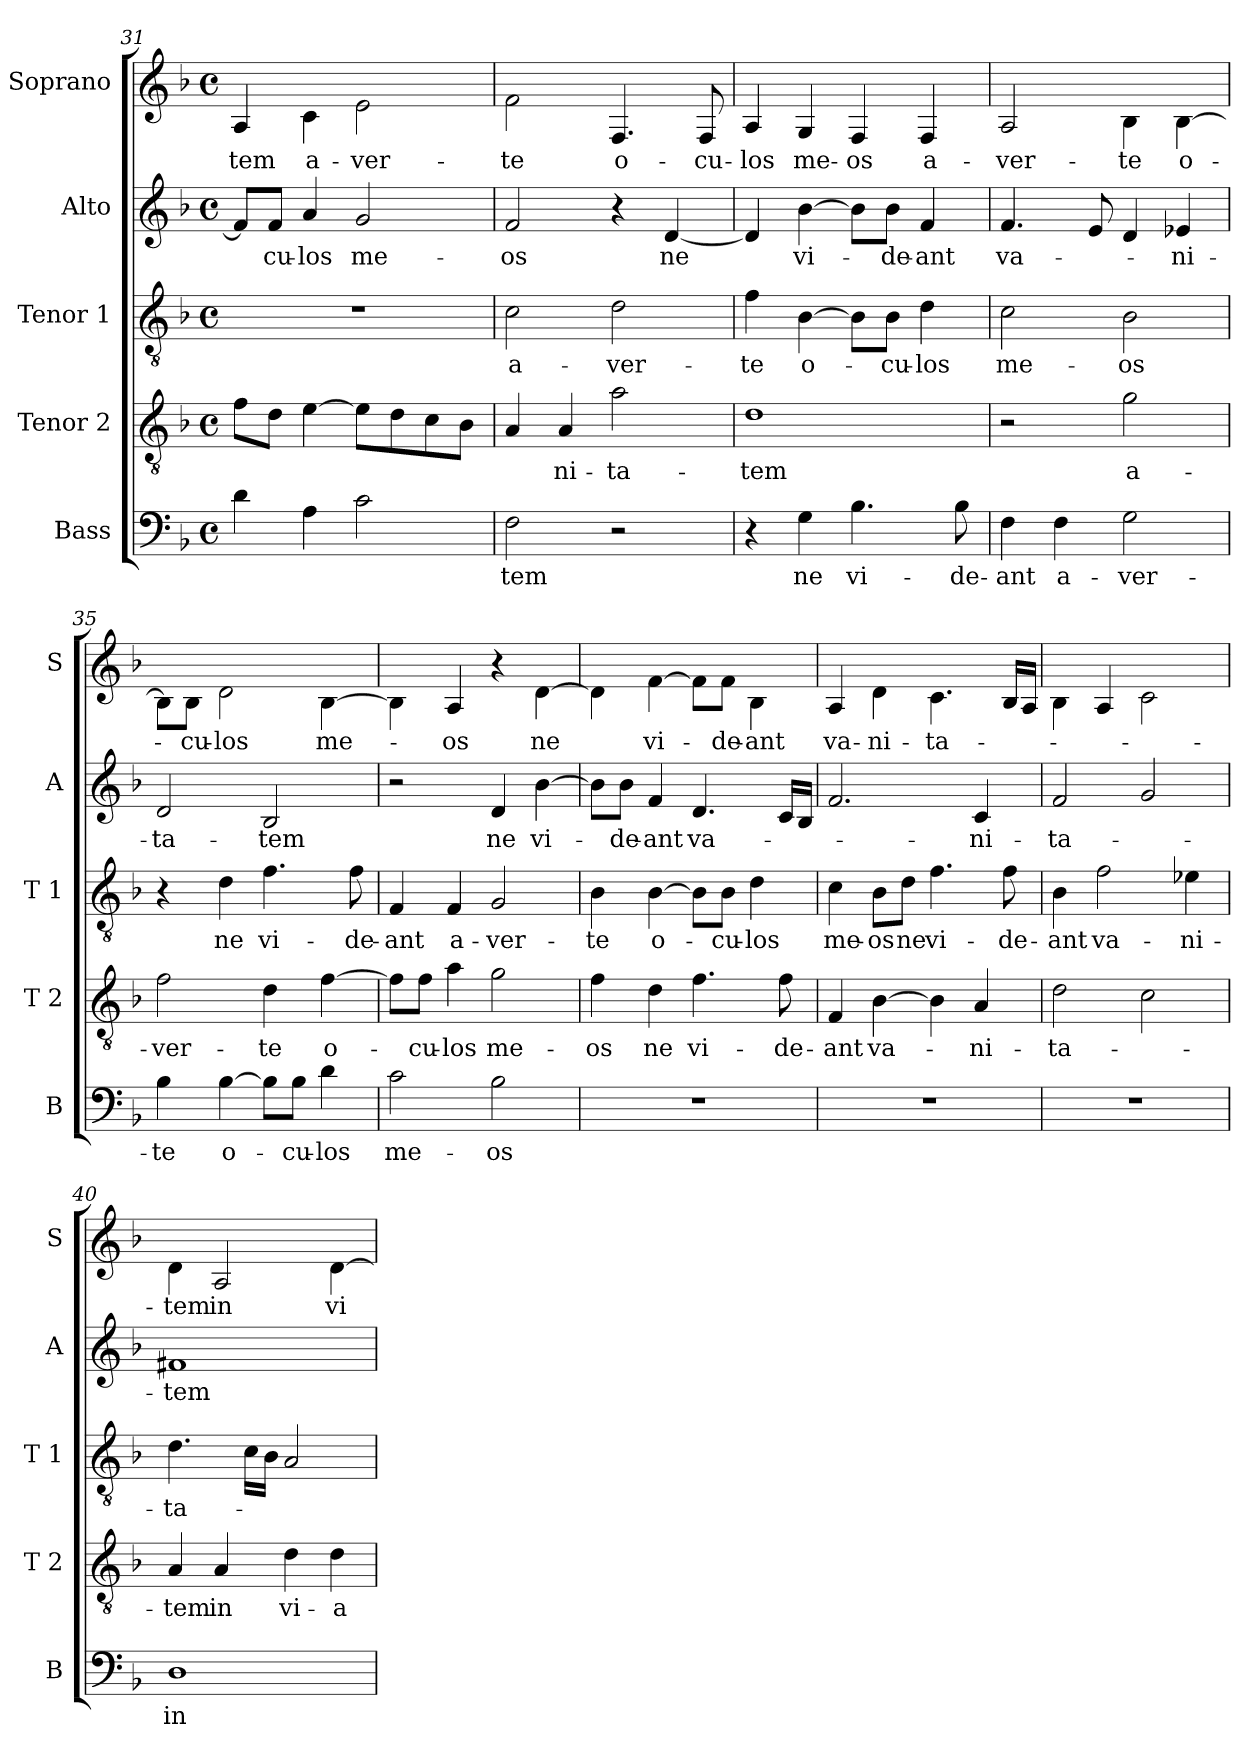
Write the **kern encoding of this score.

**kern	**text	**kern	**text	**kern	**text	**kern	**text	**kern	**text
*part5	*part5	*part4	*part4	*part3	*part3	*part2	*part2	*part1	*part1
*staff5	*staff5	*staff4	*staff4	*staff3	*staff3	*staff2	*staff2	*staff1	*staff1
*I"Bass	*	*I"Tenor 2	*	*I"Tenor 1	*	*I"Alto	*	*I"Soprano	*
*I'B	*	*I'T 2	*	*I'T 1	*	*I'A	*	*I'S	*
*clefF4	*	*clefGv2	*	*clefGv2	*	*clefG2	*	*clefG2	*
*	*	*	*	*	*	*	*	*ITrd-7c-12	*
*k[b-]	*	*k[b-]	*	*k[b-]	*	*k[b-]	*	*k[b-]	*
*d:	*	*d:	*	*d:	*	*d:	*	*d:	*
*M4/4	*	*M4/4	*	*M4/4	*	*M4/4	*	*M4/4	*
*met(c)	*	*met(c)	*	*met(c)	*	*met(c)	*	*met(c)	*
=31	=31	=31	=31	=31	=31	=31	=31	=31	=31
4d\	.	8f\L	.	1r	.	8f/L]	.	4a/	-tem
.	.	8d\J	.	.	.	8f/J	-cu-	.	.
4A\	.	[4e\	.	.	.	4a/	-los	4cc\	a-
2c\	.	8e\L]	.	.	.	2g/	me-	2ee\	-ver-
.	.	8d\	.	.	.	.	.	.	.
.	.	8c\	.	.	.	.	.	.	.
.	.	8B-\J	.	.	.	.	.	.	.
=32	=32	=32	=32	=32	=32	=32	=32	=32	=32
2F\	-tem	4A/	.	2c\	a-	2f/	-os	2ff\	-te
.	.	4A/	-ni-	.	.	.	.	.	.
2r	.	2a\	-ta-	2d\	-ver-	4r	.	4.f/	o-
.	.	.	.	.	.	[4d/	ne	.	.
.	.	.	.	.	.	.	.	8f/	-cu-
=33	=33	=33	=33	=33	=33	=33	=33	=33	=33
4r	.	1d	-tem	4f\	-te	4d/]	.	4a/	-los
4G\	ne	.	.	[4B-\	o-	[4b-\	vi-	4g/	me-
4.B-\	vi-	.	.	8B-\L]	.	8b-\L]	.	4f/	-os
.	.	.	.	8B-\J	-cu-	8b-\J	-de-	.	.
.	.	.	.	4d\	-los	4f/	-ant	4f/	a-
8B-\	-de-	.	.	.	.	.	.	.	.
!!LO:PB:g=z
=34	=34	=34	=34	=34	=34	=34	=34	=34	=34
4F\	-ant	2r	.	2c\	me-	4.f/	va-	2a/	-ver-
4F\	a-	.	.	.	.	.	.	.	.
.	.	.	.	.	.	8e/	.	.	.
2G\	-ver-	2g\	a-	2B-\	-os	4d/	.	4b-\	-te
.	.	.	.	.	.	4e-X/	-ni-	[4b-\	o-
=35	=35	=35	=35	=35	=35	=35	=35	=35	=35
4B-\	-te	2f\	-ver-	4r	.	2d/	-ta-	8b-\L]	.
.	.	.	.	.	.	.	.	8b-\J	-cu-
[4B-\	o-	.	.	4d\	ne	.	.	2dd\	-los
8B-\L]	.	4d\	-te	4.f\	vi-	2B-/	-tem	.	.
8B-\J	-cu-	.	.	.	.	.	.	.	.
4d\	-los	[4f\	o-	.	.	.	.	[4b-\	me-
.	.	.	.	8f\	-de-	.	.	.	.
=36	=36	=36	=36	=36	=36	=36	=36	=36	=36
2c\	me-	8f\L]	.	4F/	-ant	2r	.	4b-\]	.
.	.	8f\J	-cu-	.	.	.	.	.	.
.	.	4a\	-los	4F/	a-	.	.	4a/	-os
2B-\	-os	2g\	me-	2G/	-ver-	4d/	ne	4r	.
.	.	.	.	.	.	[4b-\	vi-	[4dd\	ne
=37	=37	=37	=37	=37	=37	=37	=37	=37	=37
1r	.	4f\	-os	4B-\	-te	8b-\L]	.	4dd\]	.
.	.	.	.	.	.	8b-\J	-de-	.	.
.	.	4d\	ne	[4B-\	o-	4f/	-ant	[4ff\	vi-
.	.	4.f\	vi-	8B-\L]	.	4.d/	va-	8ff\L]	.
.	.	.	.	8B-\J	-cu-	.	.	8ff\J	-de-
.	.	.	.	4d\	-los	.	.	4b-\	-ant
.	.	8f\	-de-	.	.	16c/LL	.	.	.
.	.	.	.	.	.	16B-/JJ	.	.	.
!!LO:LB:g=z
=38	=38	=38	=38	=38	=38	=38	=38	=38	=38
1r	.	4F/	-ant	4c\	me-	2.f/	.	4a/	va-
.	.	[4B-\	va-	8B-\L	-os	.	.	4dd\	-ni-
.	.	.	.	8d\J	ne	.	.	.	.
.	.	4B-\]	.	4.f\	vi-	.	.	4.cc\	-ta-
.	.	4A/	-ni-	.	.	4c/	-ni-	.	.
.	.	.	.	8f\	-de-	.	.	16b-/LL	.
.	.	.	.	.	.	.	.	16a/JJ	.
=39	=39	=39	=39	=39	=39	=39	=39	=39	=39
1r	.	2d\	-ta-	4B-\	-ant	2f/	-ta-	4b-\	.
.	.	.	.	2f\	va-	.	.	4a/	.
.	.	2c\	.	.	.	2g/	.	2cc\	.
.	.	.	.	4e-X\	-ni-	.	.	.	.
=40	=40	=40	=40	=40	=40	=40	=40	=40	=40
1D	in	4A/	-tem	4.d\	-ta-	1f#X	-tem	4dd\	-tem
.	.	4A/	in	.	.	.	.	2a/	in
.	.	.	.	16c\LL	.	.	.	.	.
.	.	.	.	16B-\JJ	.	.	.	.	.
.	.	4d\	vi-	2A/	.	.	.	.	.
.	.	4d\	-a	.	.	.	.	[4dd\	vi-
=	=	=	=	=	=	=	=	=	=
*-	*-	*-	*-	*-	*-	*-	*-	*-	*-
